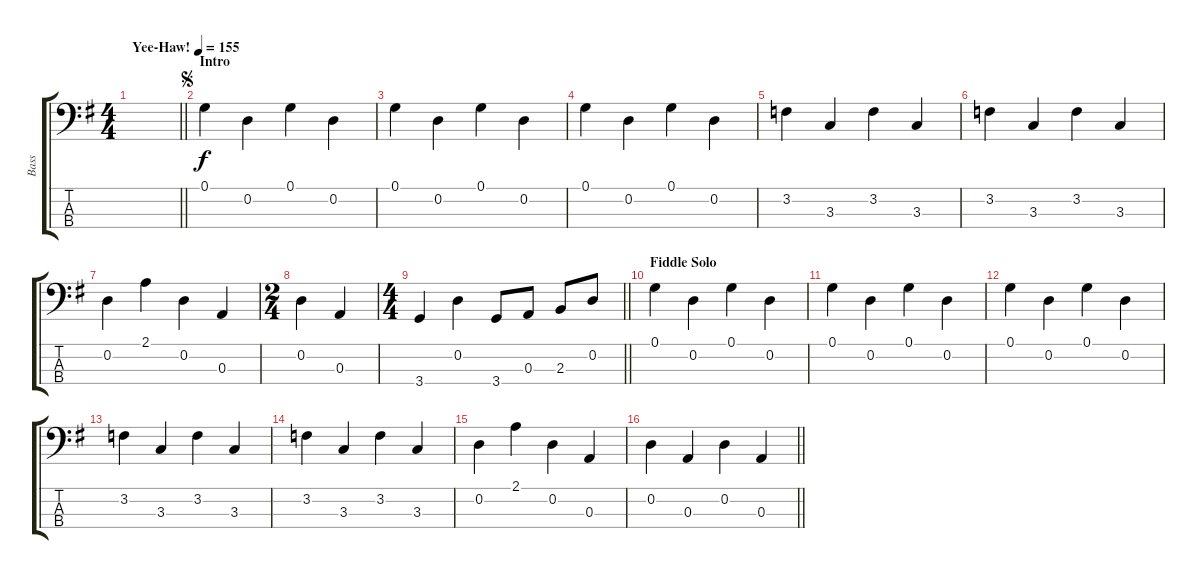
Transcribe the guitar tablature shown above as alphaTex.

\track ("Bass" "Bass") {instrument electricbassfinger}
\staff {score tabs}
\tuning (G2 D2 A1 E1) {hide}
\ts (4 4)
\tempo (155 "Yee-Haw!")
\clef f4
\barLineRight lightlight
\ks g
|
\section ("" "Intro")
\jump segno
0.1.4 0.2.4 0.1.4 0.2.4 |
0.1.4 0.2.4 0.1.4 0.2.4 |
0.1.4 0.2.4 0.1.4 0.2.4 |
3.2.4 3.3.4 3.2.4 3.3.4 |
3.2.4 3.3.4 3.2.4 3.3.4 |
0.2.4 2.1.4 0.2.4 0.3.4 |
\ts (2 4)
0.2.4 0.3.4 |
\ts (4 4)
\barLineRight lightlight
3.4.4 0.2.4 3.4.8 0.3.8 2.3.8 0.2.8 |
\section ("" "Fiddle Solo")
0.1.4 0.2.4 0.1.4 0.2.4 |
0.1.4 0.2.4 0.1.4 0.2.4 |
0.1.4 0.2.4 0.1.4 0.2.4 |
3.2.4 3.3.4 3.2.4 3.3.4 |
3.2.4 3.3.4 3.2.4 3.3.4 |
0.2.4 2.1.4 0.2.4 0.3.4 |
\barLineRight lightlight
0.2.4 0.3.4 0.2.4 0.3.4
